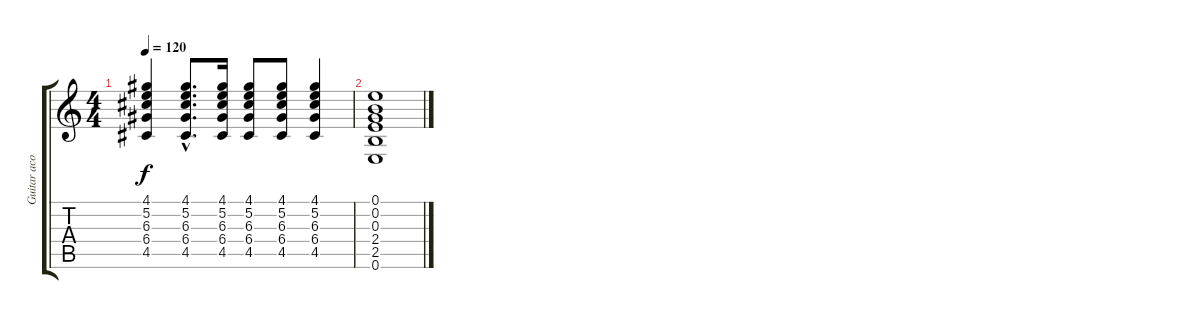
\track ("Guitar acoustique" "Guitar aco") {instrument acousticguitarsteel}
\staff {score tabs}
\tuning (E4 B3 G3 D3 A2 E2) {hide}
\ts (4 4)
\tempo 120
\clef g2
\ks c
(4.1 5.2 6.3 6.4 4.5).4{dy f} (4.1{hac} 5.2{hac} 6.3{hac} 6.4{hac} 4.5{hac}).8{d} (4.1 5.2 6.3 6.4 4.5).16 (4.1 5.2 6.3 6.4 4.5).8 (4.1 5.2 6.3 6.4 4.5).8 (4.1 5.2 6.3 6.4 4.5).4 |
(0.1 0.2 0.3 2.4 2.5 0.6).1
